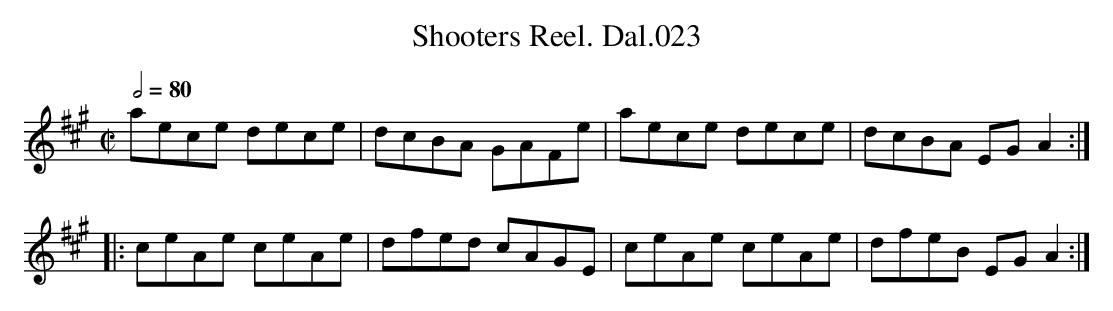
X:1
T:Shooters Reel. Dal.023
M:C|
L:1/8
Q:1/2=80
K:A
aece dece | dcBA GAFe | aece dece | dcBA EG A2 :|
|: ceAe ceAe | dfed cAGE | ceAe ceAe | dfeB EG A2 :|
